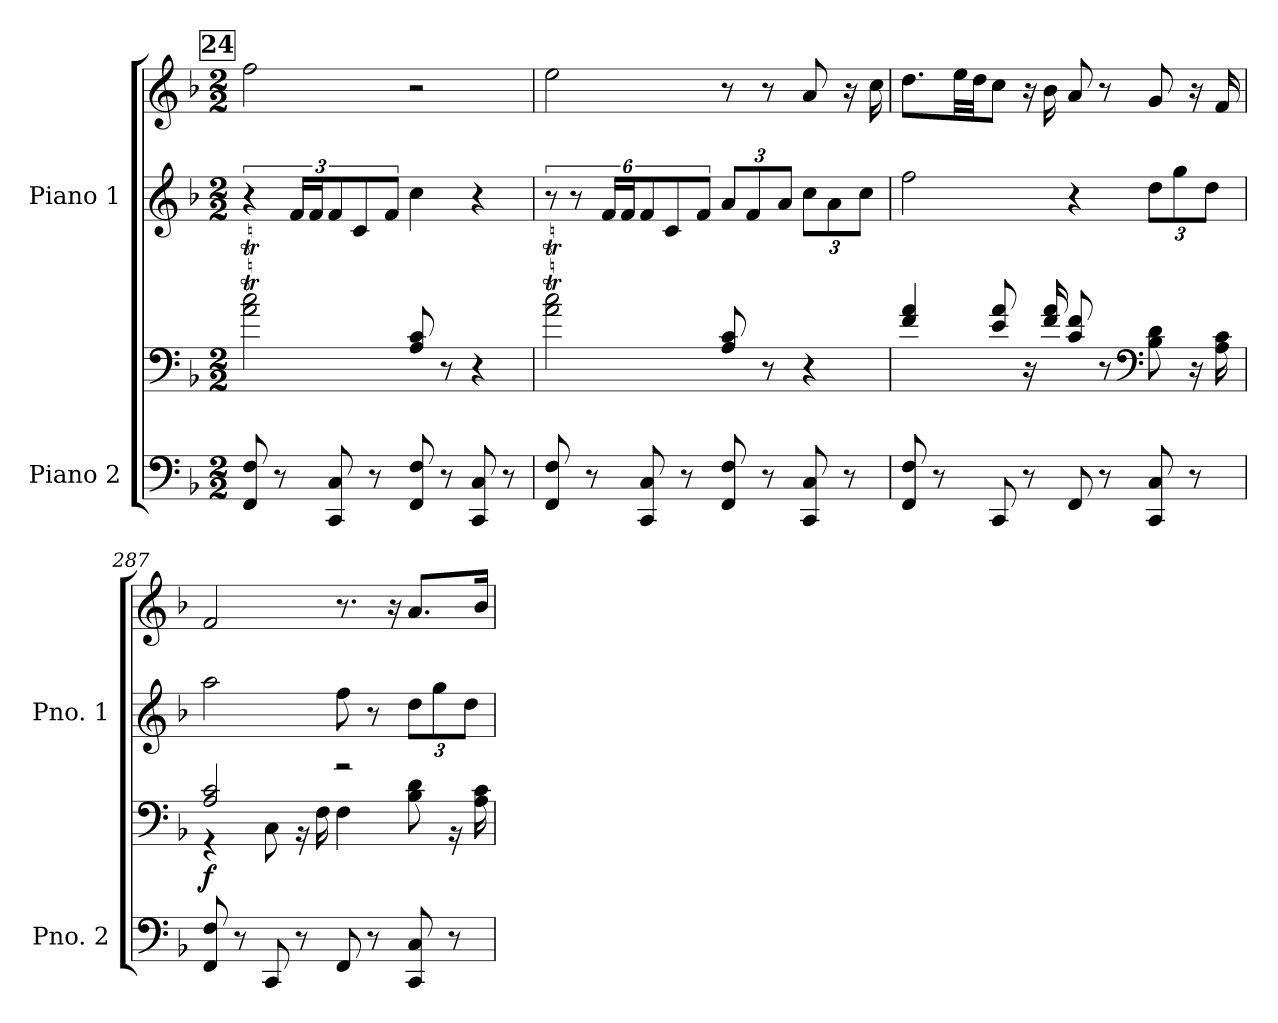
**kern	**kern	**dynam	**kern	**kern
*part2	*part2	*part2	*part1	*part1
*staff4	*staff3	*staff3/4	*staff2	*staff1
*I"Piano 2	*	*	*I"Piano 1	*
*I'Pno. 2	*	*	*I'Pno. 1	*
*clefF4	*clefF4	*	*clefG2	*clefG2
*k[b-]	*k[b-]	*	*k[b-]	*k[b-]
*M2/2	*M2/2	*	*M2/2	*M2/2
!!LO:REH:place=s1:a:B:fs=14:t=24
=284	=284	=284	=284	=284
8FF/ 8F/	2a\T 2cc\T	.	6r	2ff\
8r	.	.	.	.
.	.	.	24f/LL	.
.	.	.	24f/J	.
*	*	*	*Xbrackettup	*
8CC/ 8C/	.	.	12f/	.
.	.	.	12c/	.
8r	.	.	.	.
.	.	.	12f/J	.
8FF/ 8F/	8A/ 8c/	.	4cc\	2r
8r	8r	.	.	.
8CC/ 8C/	4r	.	4r	.
8r	.	.	.	.
!!LO:PB:g=z
=285	=285	=285	=285	=285
*	*	*	*brackettup	*
8FF/ 8F/	2a\T 2cc\T	.	12r	2ee\
.	.	.	12r	.
8r	.	.	.	.
.	.	.	24f/LL	.
.	.	.	24f/J	.
*	*	*	*Xbrackettup	*
8CC/ 8C/	.	.	12f/	.
.	.	.	12c/	.
8r	.	.	.	.
.	.	.	12f/J	.
8FF/ 8F/	8A/ 8c/	.	12a/L	8r
.	.	.	12f/	.
8r	8r	.	.	8r
.	.	.	12a/J	.
8CC/ 8C/	4r	.	12cc\L	8a/
.	.	.	12a\	.
8r	.	.	.	16r
.	.	.	12cc\J	.
.	.	.	.	16cc\
=286	=286	=286	=286	=286
8FF/ 8F/	4f/ 4a/	.	2ff\	8.dd\L
8r	.	.	.	.
.	.	.	.	32ee\LL
.	.	.	.	32dd\JJ
8CC/	8e/ 8a/	.	.	8cc\J
8r	16r	.	.	16r
.	16f/ 16a/	.	.	16b-\
8FF/	8c/ 8f/	.	4r	8a/
8r	8r	.	.	8r
*	*clefF4	*	*	*
8CC/ 8C/	8B-\ 8d\	.	12dd\L	8g/
.	.	.	12gg\	.
8r	16r	.	.	16r
.	.	.	12dd\J	.
.	16A\ 16c\	.	.	16f/
!!LO:LB:g=z
=287	=287	=287	=287	=287
*	*^	*	*	*
!	!	!	!LO:DY:b	!	!
8FF/ 8F/	2A/ 2c/	4r	f	2aa\	2f/
8r	.	.	.	.	.
8CC/	.	8C\	.	.	.
8r	.	16r	.	.	.
.	.	16F\	.	.	.
8FF/	2r	4F\	.	8ff\	8.r
8r	.	.	.	8r	.
.	.	.	.	.	16r
8CC/ 8C/	.	8B-\ 8d\	.	12dd\L	8.a/L
.	.	.	.	12gg\	.
8r	.	16r	.	.	.
.	.	.	.	12dd\J	.
.	.	16A\ 16c\	.	.	16b-/Jk
*	*v	*v	*	*	*
=	=	=	=	=
*-	*-	*-	*-	*-
